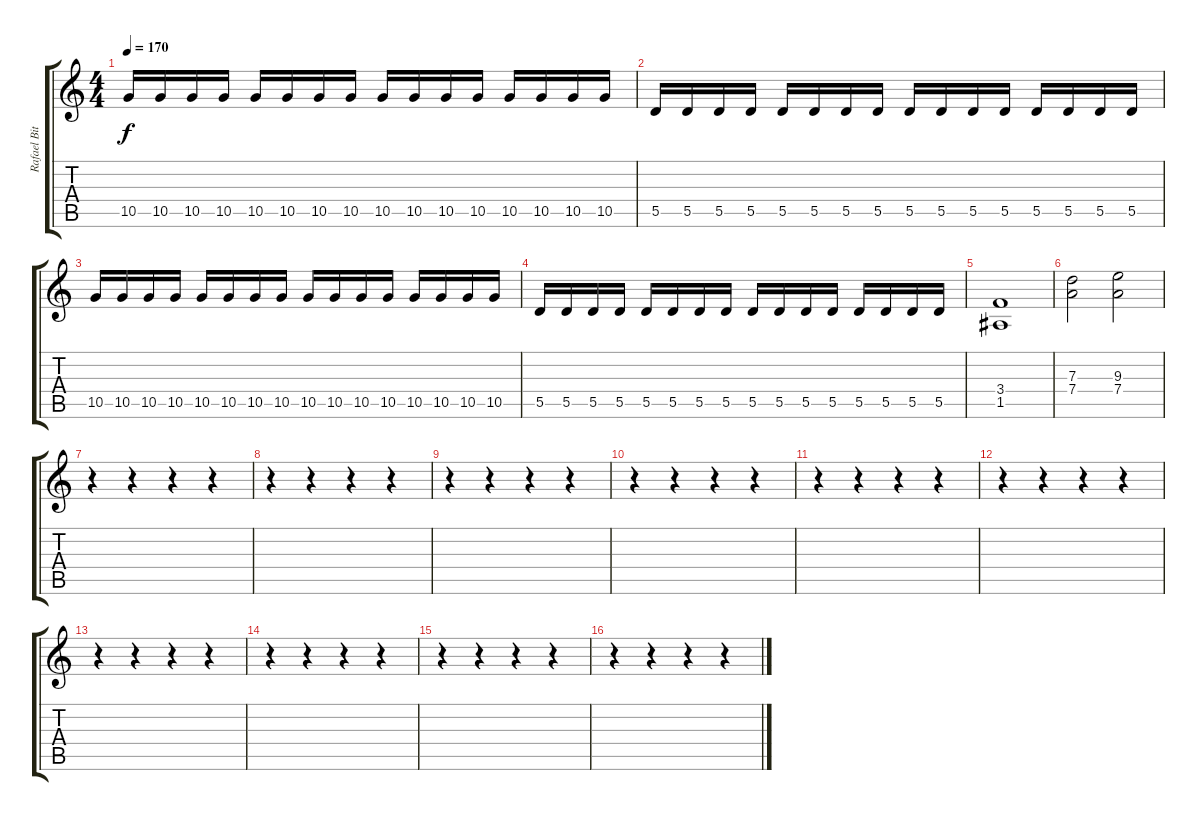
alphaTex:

\track ("Rafael Bittencourt" "Rafael Bit") {instrument distortionguitar}
\staff {score tabs}
\tuning (E4 B3 G3 D3 A2 E2) {hide}
\ts (4 4)
\tempo 170
\clef g2
\ks c
10.5.16{dy f} 10.5.16 10.5.16 10.5.16 10.5.16 10.5.16 10.5.16 10.5.16 10.5.16 10.5.16 10.5.16 10.5.16 10.5.16 10.5.16 10.5.16 10.5.16 |
5.5.16 5.5.16 5.5.16 5.5.16 5.5.16 5.5.16 5.5.16 5.5.16 5.5.16 5.5.16 5.5.16 5.5.16 5.5.16 5.5.16 5.5.16 5.5.16 |
10.5.16 10.5.16 10.5.16 10.5.16 10.5.16 10.5.16 10.5.16 10.5.16 10.5.16 10.5.16 10.5.16 10.5.16 10.5.16 10.5.16 10.5.16 10.5.16 |
5.5.16 5.5.16 5.5.16 5.5.16 5.5.16 5.5.16 5.5.16 5.5.16 5.5.16 5.5.16 5.5.16 5.5.16 5.5.16 5.5.16 5.5.16 5.5.16 |
(3.4 1.5).1 |
(7.3 7.4).2 (9.3 7.4).2 |
r.4 r.4 r.4 r.4 |
r.4 r.4 r.4 r.4 |
r.4 r.4 r.4 r.4 |
r.4 r.4 r.4 r.4 |
r.4 r.4 r.4 r.4 |
r.4 r.4 r.4 r.4 |
r.4 r.4 r.4 r.4 |
r.4 r.4 r.4 r.4 |
r.4 r.4 r.4 r.4 |
r.4 r.4 r.4 r.4
